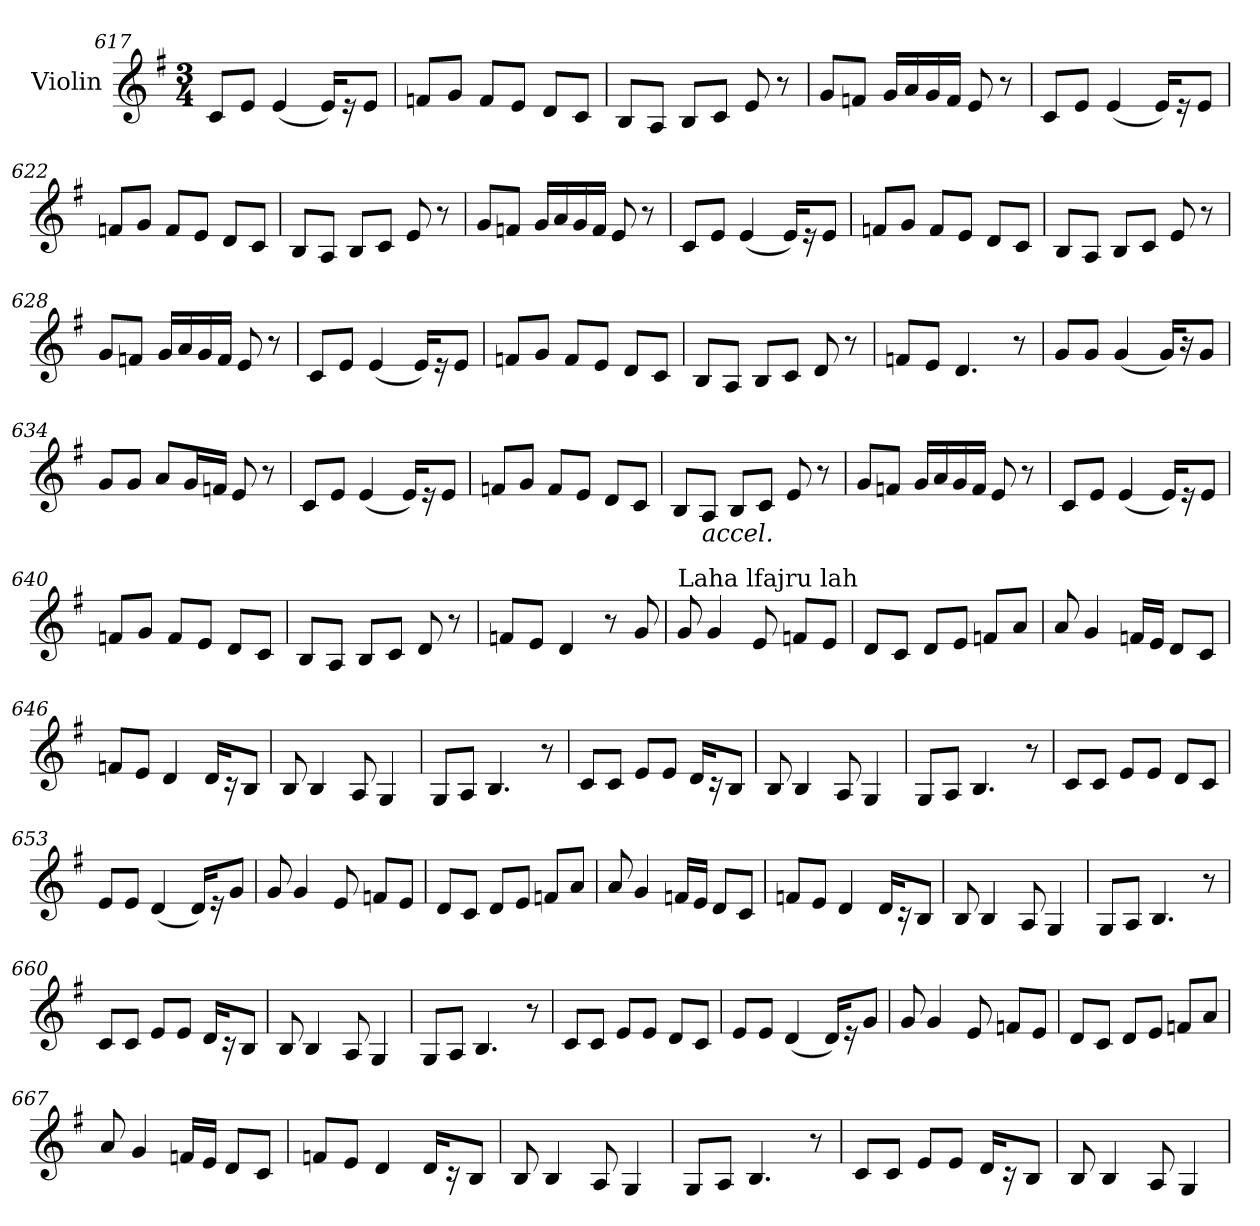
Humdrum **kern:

**kern
*part1
*staff1
*I"Violin
!!LO:LB:g=z
*clefG2
*k[f#]
*G:
*M3/4
=617
8c/L
8e/J
(<4e/
16e/KL)
16r
8e/J
=618
8fn/L
8g/J
8f/L
8e/J
8d/L
8c/J
=619
8B/L
8A/J
8B/L
8c/J
8e/
8r
=620
8g/L
8fn/J
16g/LL
16a/
16g/
16f/JJ
8e/
8r
=621
8c/L
8e/J
(<4e/
16e/KL)
16r
8e/J
!!LO:LB:g=z
=622
8fn/L
8g/J
8f/L
8e/J
8d/L
8c/J
=623
8B/L
8A/J
8B/L
8c/J
8e/
8r
=624
8g/L
8fn/J
16g/LL
16a/
16g/
16f/JJ
8e/
8r
=625
8c/L
8e/J
(<4e/
16e/KL)
16r
8e/J
=626
8fn/L
8g/J
8f/L
8e/J
8d/L
8c/J
!!LO:PB:g=z
=627
8B/L
8A/J
8B/L
8c/J
8e/
8r
=628
8g/L
8fn/J
16g/LL
16a/
16g/
16f/JJ
8e/
8r
=629
8c/L
8e/J
(<4e/
16e/KL)
16r
8e/J
=630
8fn/L
8g/J
8f/L
8e/J
8d/L
8c/J
=631
8B/L
8A/J
8B/L
8c/J
8d/
8r
!!LO:LB:g=z
=632
8fn/L
8e/J
4.d/
8r
=633
8g/L
8g/J
(<4g/
16g/KL)
16r
8g/J
=634
8g/L
8g/J
8a/L
16g/L
16fn/JJ
8e/
8r
=635
8c/L
8e/J
(<4e/
16e/KL)
16r
8e/J
=636
8fn/L
8g/J
8f/L
8e/J
8d/L
8c/J
!!LO:LB:g=z
=637
8B/L
!LO:TX:b:i:t=accel.
8A/J
8B/L
8c/J
8e/
8r
=638
8g/L
8fn/J
16g/LL
16a/
16g/
16f/JJ
8e/
8r
=639
8c/L
8e/J
(<4e/
16e/KL)
16r
8e/J
=640
8fn/L
8g/J
8f/L
8e/J
8d/L
8c/J
=641
8B/L
8A/J
8B/L
8c/J
8d/
8r
!!LO:LB:g=z
=642
8fn/L
8e/J
4d/
8r
8g/
=643
*MM115
!LO:TX:a:t=Laha lfajru lah
8g/
4g/
8e/
8fn/L
8e/J
=644
8d/L
8c/J
8d/L
8e/J
8fn/L
8a/J
!!LO:LB:g=z
=645
8a/
4g/
16fn/LL
16e/JJ
8d/L
8c/J
=646
8fn/L
8e/J
4d/
16d/KL
16r
8B/J
=647
8B/
4B/
8A/
4G/
=648
8G/L
8A/J
4.B/
8r
=649
8c/L
8c/J
8e/L
8e/J
16d/KL
16r
8B/J
!!LO:LB:g=z
=650
8B/
4B/
8A/
4G/
=651
8G/L
8A/J
4.B/
8r
=652
8c/L
8c/J
8e/L
8e/J
8d/L
8c/J
=653
8e/L
8e/J
(<4d/
16d/KL)
16r
8g/J
=654
8g/
4g/
8e/
8fn/L
8e/J
=655
8d/L
8c/J
8d/L
8e/J
8fn/L
8a/J
!!LO:LB:g=z
=656
8a/
4g/
16fn/LL
16e/JJ
8d/L
8c/J
=657
8fn/L
8e/J
4d/
16d/KL
16r
8B/J
=658
8B/
4B/
8A/
4G/
=659
8G/L
8A/J
4.B/
8r
=660
8c/L
8c/J
8e/L
8e/J
16d/KL
16r
8B/J
!!LO:LB:g=z
=661
8B/
4B/
8A/
4G/
=662
8G/L
8A/J
4.B/
8r
=663
8c/L
8c/J
8e/L
8e/J
8d/L
8c/J
=664
8e/L
8e/J
(<4d/
16d/KL)
16r
8g/J
=665
8g/
4g/
8e/
8fn/L
8e/J
=666
8d/L
8c/J
8d/L
8e/J
8fn/L
8a/J
!!LO:PB:g=z
=667
8a/
4g/
16fn/LL
16e/JJ
8d/L
8c/J
=668
8fn/L
8e/J
4d/
16d/KL
16r
8B/J
=669
8B/
4B/
8A/
4G/
=670
8G/L
8A/J
4.B/
8r
=671
8c/L
8c/J
8e/L
8e/J
16d/KL
16r
8B/J
!!LO:LB:g=z
=672
8B/
4B/
8A/
4G/
=
*-
